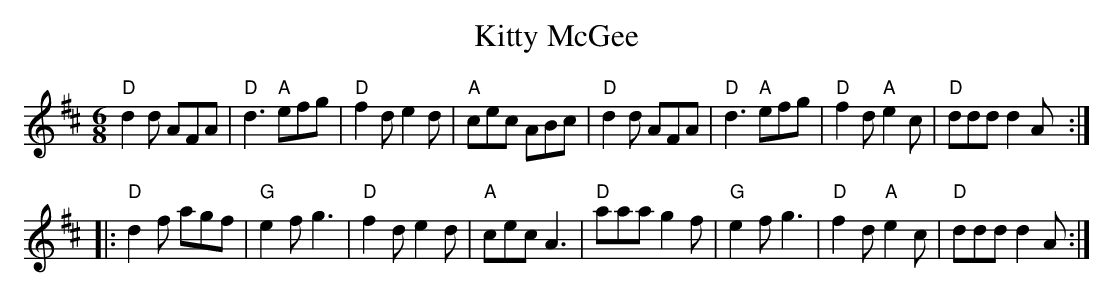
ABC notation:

X:1
T:Kitty McGee
M:6/8
L:1/8
K:D
"D"d2d AFA|"D"d3 "A"efg|"D"f2d e2d|"A"cec ABc|\
"D"d2d AFA|"D"d3 "A"efg|"D"f2d "A"e2c|"D"ddd d2A:|
|:"D"d2f agf|"G"e2f g3|"D"f2d e2d|"A"cec A3|\
"D"aaa g2f|"G"e2f g3|"D"f2d "A"e2c|"D"ddd d2A:|
